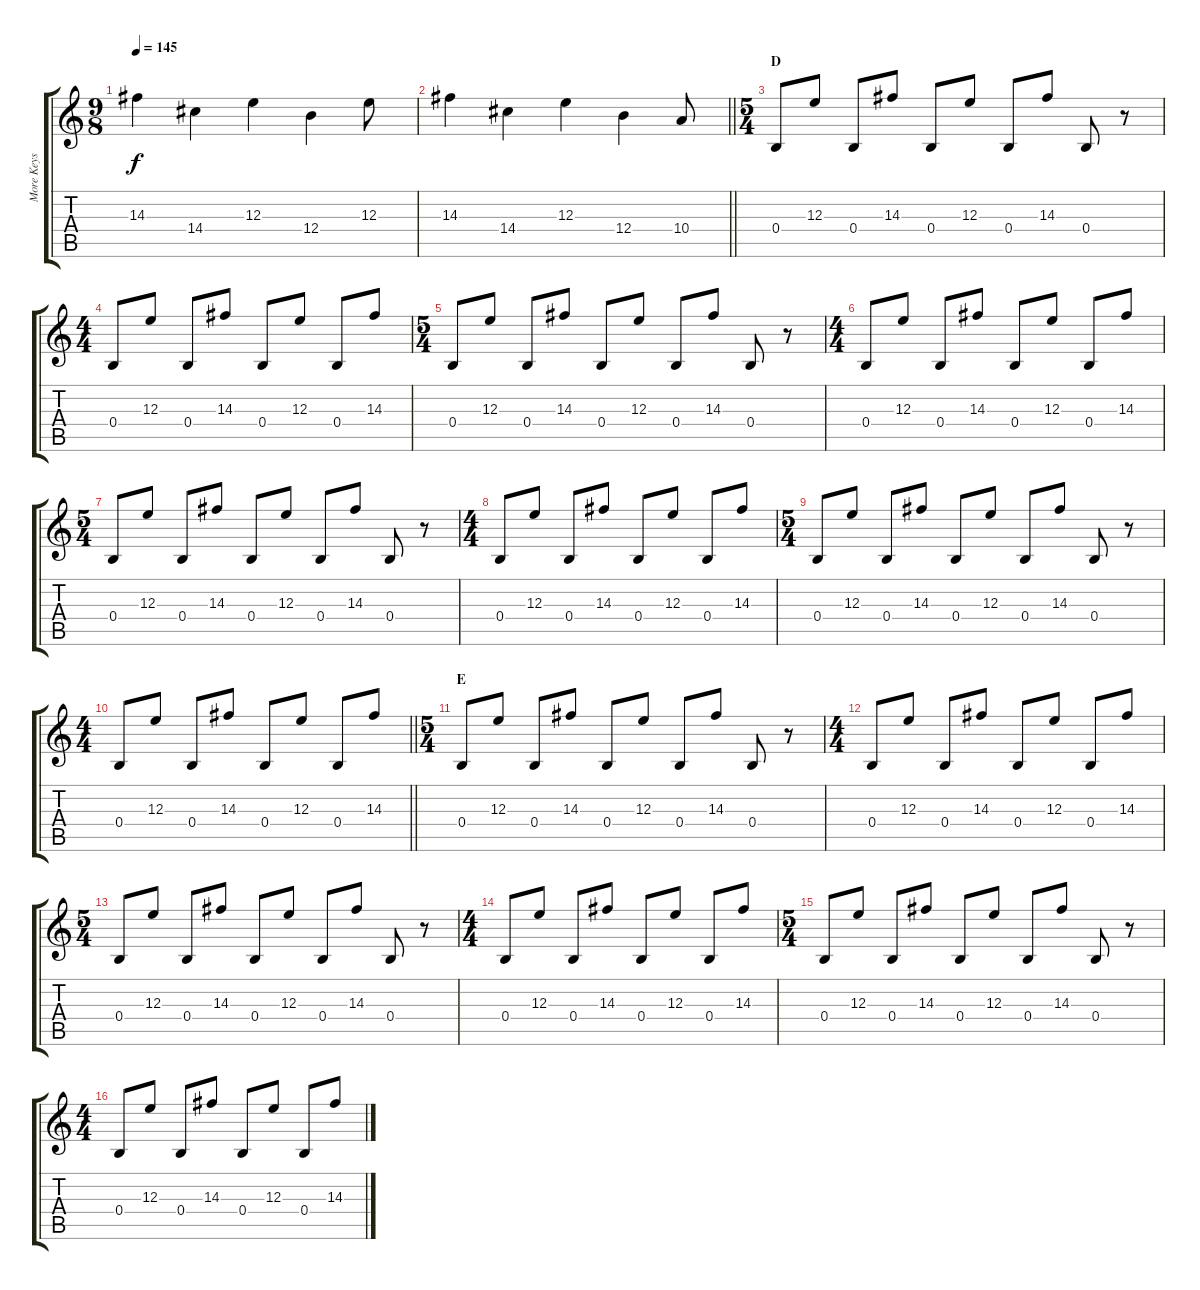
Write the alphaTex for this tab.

\track ("More Keys" "More Keys") {instrument electricguitarjazz}
\staff {score tabs}
\tuning (Db4 Ab3 E3 B2 Gb2 Db2) {hide}
\ts (9 8)
\tempo 145
\clef g2
\ks c
14.3.4{dy f} 14.4.4 12.3.4 12.4.4 12.3.8 |
\barLineRight lightlight
14.3.4 14.4.4 12.3.4 12.4.4 10.4.8 |
\ts (5 4)
\section ("" "D")
0.4.8 12.3.8 0.4.8 14.3.8 0.4.8 12.3.8 0.4.8 14.3.8 0.4.8 r.8 |
\ts (4 4)
0.4.8 12.3.8 0.4.8 14.3.8 0.4.8 12.3.8 0.4.8 14.3.8 |
\ts (5 4)
0.4.8 12.3.8 0.4.8 14.3.8 0.4.8 12.3.8 0.4.8 14.3.8 0.4.8 r.8 |
\ts (4 4)
0.4.8 12.3.8 0.4.8 14.3.8 0.4.8 12.3.8 0.4.8 14.3.8 |
\ts (5 4)
0.4.8 12.3.8 0.4.8 14.3.8 0.4.8 12.3.8 0.4.8 14.3.8 0.4.8 r.8 |
\ts (4 4)
0.4.8 12.3.8 0.4.8 14.3.8 0.4.8 12.3.8 0.4.8 14.3.8 |
\ts (5 4)
0.4.8 12.3.8 0.4.8 14.3.8 0.4.8 12.3.8 0.4.8 14.3.8 0.4.8 r.8 |
\ts (4 4)
\barLineRight lightlight
0.4.8 12.3.8 0.4.8 14.3.8 0.4.8 12.3.8 0.4.8 14.3.8 |
\ts (5 4)
\section ("" "E")
0.4.8 12.3.8 0.4.8 14.3.8 0.4.8 12.3.8 0.4.8 14.3.8 0.4.8 r.8 |
\ts (4 4)
0.4.8 12.3.8 0.4.8 14.3.8 0.4.8 12.3.8 0.4.8 14.3.8 |
\ts (5 4)
0.4.8 12.3.8 0.4.8 14.3.8 0.4.8 12.3.8 0.4.8 14.3.8 0.4.8 r.8 |
\ts (4 4)
0.4.8 12.3.8 0.4.8 14.3.8 0.4.8 12.3.8 0.4.8 14.3.8 |
\ts (5 4)
0.4.8 12.3.8 0.4.8 14.3.8 0.4.8 12.3.8 0.4.8 14.3.8 0.4.8 r.8 |
\ts (4 4)
0.4.8 12.3.8 0.4.8 14.3.8 0.4.8 12.3.8 0.4.8 14.3.8
